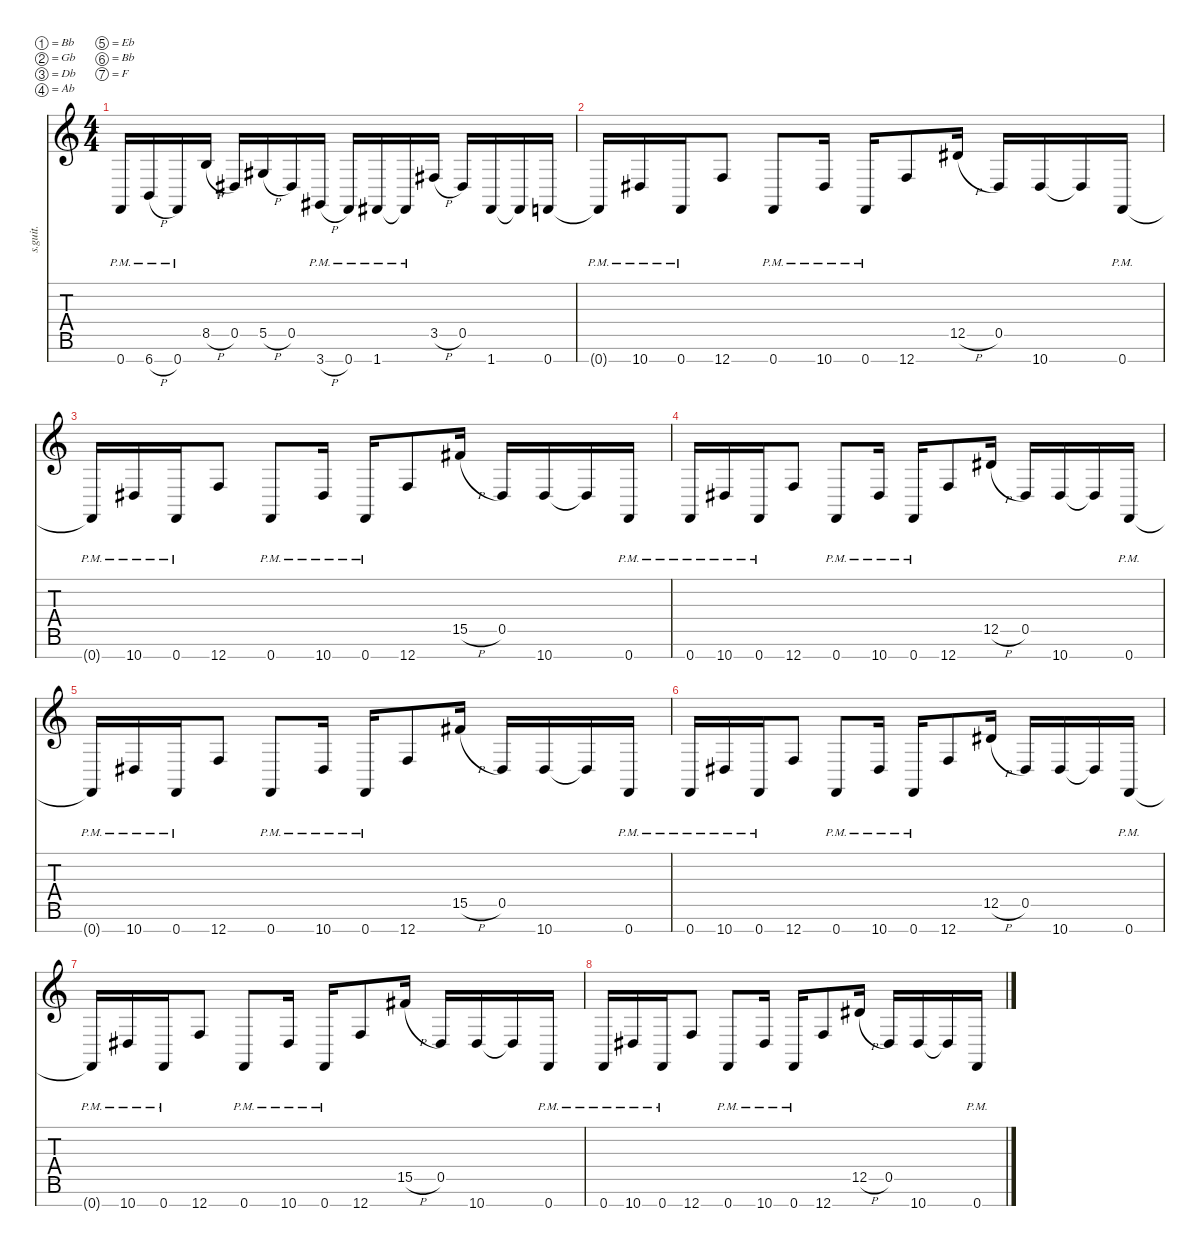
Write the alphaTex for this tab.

\defaultSystemsLayout 4
\hideDynamics
\bracketExtendMode nobrackets
\track ("Fredrik Thordendal" "s.guit.") {instrument distortionguitar}
\staff {score tabs}
\tuning (Bb3 Gb3 Db3 Ab2 Eb2 Bb1 F1)
\ts (4 4)
\tempo (110 hide)
\clef g2
\ks c
0.7{pm}.16{lyrics (0 "") lyrics (1 "") lyrics (2 "") lyrics (3 "") lyrics (4 "") dy f} 6.7{h pm}.16{lyrics (0 "") lyrics (1 "") lyrics (2 "") lyrics (3 "") lyrics (4 "")} 0.7{pm}.16{lyrics (0 "") lyrics (1 "") lyrics (2 "") lyrics (3 "") lyrics (4 "")} 8.5{h}.16{lyrics (0 "") lyrics (1 "") lyrics (2 "") lyrics (3 "") lyrics (4 "")} 0.5{acc #}.16{lyrics (0 "") lyrics (1 "") lyrics (2 "") lyrics (3 "") lyrics (4 "")} 5.5{h acc #}.16{lyrics (0 "") lyrics (1 "") lyrics (2 "") lyrics (3 "") lyrics (4 "")} 0.5{acc #}.16{lyrics (0 "") lyrics (1 "") lyrics (2 "") lyrics (3 "") lyrics (4 "")} 3.7{h pm acc #}.16{lyrics (0 "") lyrics (1 "") lyrics (2 "") lyrics (3 "") lyrics (4 "")} 0.7{pm}.16{lyrics (0 "") lyrics (1 "") lyrics (2 "") lyrics (3 "") lyrics (4 "")} 1.7{pm acc #}.16{lyrics (0 "") lyrics (1 "") lyrics (2 "") lyrics (3 "") lyrics (4 "")} 1.7{pm t acc #}.16{lyrics (0 "") lyrics (1 "") lyrics (2 "") lyrics (3 "") lyrics (4 "")} 3.5{h acc #}.16{lyrics (0 "") lyrics (1 "") lyrics (2 "") lyrics (3 "") lyrics (4 "")} 0.5{acc #}.16{lyrics (0 "") lyrics (1 "") lyrics (2 "") lyrics (3 "") lyrics (4 "")} 1.7{acc #}.16{lyrics (0 "") lyrics (1 "") lyrics (2 "") lyrics (3 "") lyrics (4 "")} 1.7{t acc #}.16{lyrics (0 "") lyrics (1 "") lyrics (2 "") lyrics (3 "") lyrics (4 "")} 0.7.16{lyrics (0 "") lyrics (1 "") lyrics (2 "") lyrics (3 "") lyrics (4 "")} |
0.7{pm t}.16{lyrics (0 "") lyrics (1 "") lyrics (2 "") lyrics (3 "") lyrics (4 "")} 10.7{pm acc #}.16{lyrics (0 "") lyrics (1 "") lyrics (2 "") lyrics (3 "") lyrics (4 "")} 0.7{pm}.16{lyrics (0 "") lyrics (1 "") lyrics (2 "") lyrics (3 "") lyrics (4 "")} 12.7.8{lyrics (0 "") lyrics (1 "") lyrics (2 "") lyrics (3 "") lyrics (4 "")} 0.7{pm}.8{lyrics (0 "") lyrics (1 "") lyrics (2 "") lyrics (3 "") lyrics (4 "")} 10.7{pm acc #}.16{lyrics (0 "") lyrics (1 "") lyrics (2 "") lyrics (3 "") lyrics (4 "")} 0.7{pm}.16{lyrics (0 "") lyrics (1 "") lyrics (2 "") lyrics (3 "") lyrics (4 "")} 12.7.8{lyrics (0 "") lyrics (1 "") lyrics (2 "") lyrics (3 "") lyrics (4 "")} 12.5{h acc #}.16{lyrics (0 "") lyrics (1 "") lyrics (2 "") lyrics (3 "") lyrics (4 "")} 0.5{acc #}.16{lyrics (0 "") lyrics (1 "") lyrics (2 "") lyrics (3 "") lyrics (4 "")} 10.7{acc #}.16{lyrics (0 "") lyrics (1 "") lyrics (2 "") lyrics (3 "") lyrics (4 "")} 10.7{t acc #}.16{lyrics (0 "") lyrics (1 "") lyrics (2 "") lyrics (3 "") lyrics (4 "")} 0.7{pm}.16{lyrics (0 "") lyrics (1 "") lyrics (2 "") lyrics (3 "") lyrics (4 "")} |
0.7{pm t}.16{lyrics (0 "") lyrics (1 "") lyrics (2 "") lyrics (3 "") lyrics (4 "")} 10.7{pm acc #}.16{lyrics (0 "") lyrics (1 "") lyrics (2 "") lyrics (3 "") lyrics (4 "")} 0.7{pm}.16{lyrics (0 "") lyrics (1 "") lyrics (2 "") lyrics (3 "") lyrics (4 "")} 12.7.8{lyrics (0 "") lyrics (1 "") lyrics (2 "") lyrics (3 "") lyrics (4 "")} 0.7{pm}.8{lyrics (0 "") lyrics (1 "") lyrics (2 "") lyrics (3 "") lyrics (4 "")} 10.7{pm acc #}.16{lyrics (0 "") lyrics (1 "") lyrics (2 "") lyrics (3 "") lyrics (4 "")} 0.7{pm}.16{lyrics (0 "") lyrics (1 "") lyrics (2 "") lyrics (3 "") lyrics (4 "")} 12.7.8{lyrics (0 "") lyrics (1 "") lyrics (2 "") lyrics (3 "") lyrics (4 "")} 15.5{h acc #}.16{lyrics (0 "") lyrics (1 "") lyrics (2 "") lyrics (3 "") lyrics (4 "")} 0.5{acc #}.16{lyrics (0 "") lyrics (1 "") lyrics (2 "") lyrics (3 "") lyrics (4 "")} 10.7{acc #}.16{lyrics (0 "") lyrics (1 "") lyrics (2 "") lyrics (3 "") lyrics (4 "")} 10.7{t acc #}.16{lyrics (0 "") lyrics (1 "") lyrics (2 "") lyrics (3 "") lyrics (4 "")} 0.7{pm}.16{lyrics (0 "") lyrics (1 "") lyrics (2 "") lyrics (3 "") lyrics (4 "")} |
0.7{pm}.16{lyrics (0 "") lyrics (1 "") lyrics (2 "") lyrics (3 "") lyrics (4 "")} 10.7{pm acc #}.16{lyrics (0 "") lyrics (1 "") lyrics (2 "") lyrics (3 "") lyrics (4 "")} 0.7{pm}.16{lyrics (0 "") lyrics (1 "") lyrics (2 "") lyrics (3 "") lyrics (4 "")} 12.7.8{lyrics (0 "") lyrics (1 "") lyrics (2 "") lyrics (3 "") lyrics (4 "")} 0.7{pm}.8{lyrics (0 "") lyrics (1 "") lyrics (2 "") lyrics (3 "") lyrics (4 "")} 10.7{pm acc #}.16{lyrics (0 "") lyrics (1 "") lyrics (2 "") lyrics (3 "") lyrics (4 "")} 0.7{pm}.16{lyrics (0 "") lyrics (1 "") lyrics (2 "") lyrics (3 "") lyrics (4 "")} 12.7.8{lyrics (0 "") lyrics (1 "") lyrics (2 "") lyrics (3 "") lyrics (4 "")} 12.5{h acc #}.16{lyrics (0 "") lyrics (1 "") lyrics (2 "") lyrics (3 "") lyrics (4 "")} 0.5{acc #}.16{lyrics (0 "") lyrics (1 "") lyrics (2 "") lyrics (3 "") lyrics (4 "")} 10.7{acc #}.16{lyrics (0 "") lyrics (1 "") lyrics (2 "") lyrics (3 "") lyrics (4 "")} 10.7{t acc #}.16{lyrics (0 "") lyrics (1 "") lyrics (2 "") lyrics (3 "") lyrics (4 "")} 0.7{pm}.16{lyrics (0 "") lyrics (1 "") lyrics (2 "") lyrics (3 "") lyrics (4 "")} |
0.7{pm t}.16{lyrics (0 "") lyrics (1 "") lyrics (2 "") lyrics (3 "") lyrics (4 "")} 10.7{pm acc #}.16{lyrics (0 "") lyrics (1 "") lyrics (2 "") lyrics (3 "") lyrics (4 "")} 0.7{pm}.16{lyrics (0 "") lyrics (1 "") lyrics (2 "") lyrics (3 "") lyrics (4 "")} 12.7.8{lyrics (0 "") lyrics (1 "") lyrics (2 "") lyrics (3 "") lyrics (4 "")} 0.7{pm}.8{lyrics (0 "") lyrics (1 "") lyrics (2 "") lyrics (3 "") lyrics (4 "")} 10.7{pm acc #}.16{lyrics (0 "") lyrics (1 "") lyrics (2 "") lyrics (3 "") lyrics (4 "")} 0.7{pm}.16{lyrics (0 "") lyrics (1 "") lyrics (2 "") lyrics (3 "") lyrics (4 "")} 12.7.8{lyrics (0 "") lyrics (1 "") lyrics (2 "") lyrics (3 "") lyrics (4 "")} 15.5{h acc #}.16{lyrics (0 "") lyrics (1 "") lyrics (2 "") lyrics (3 "") lyrics (4 "")} 0.5{acc #}.16{lyrics (0 "") lyrics (1 "") lyrics (2 "") lyrics (3 "") lyrics (4 "")} 10.7{acc #}.16{lyrics (0 "") lyrics (1 "") lyrics (2 "") lyrics (3 "") lyrics (4 "")} 10.7{t acc #}.16{lyrics (0 "") lyrics (1 "") lyrics (2 "") lyrics (3 "") lyrics (4 "")} 0.7{pm}.16{lyrics (0 "") lyrics (1 "") lyrics (2 "") lyrics (3 "") lyrics (4 "")} |
0.7{pm}.16{lyrics (0 "") lyrics (1 "") lyrics (2 "") lyrics (3 "") lyrics (4 "")} 10.7{pm acc #}.16{lyrics (0 "") lyrics (1 "") lyrics (2 "") lyrics (3 "") lyrics (4 "")} 0.7{pm}.16{lyrics (0 "") lyrics (1 "") lyrics (2 "") lyrics (3 "") lyrics (4 "")} 12.7.8{lyrics (0 "") lyrics (1 "") lyrics (2 "") lyrics (3 "") lyrics (4 "")} 0.7{pm}.8{lyrics (0 "") lyrics (1 "") lyrics (2 "") lyrics (3 "") lyrics (4 "")} 10.7{pm acc #}.16{lyrics (0 "") lyrics (1 "") lyrics (2 "") lyrics (3 "") lyrics (4 "")} 0.7{pm}.16{lyrics (0 "") lyrics (1 "") lyrics (2 "") lyrics (3 "") lyrics (4 "")} 12.7.8{lyrics (0 "") lyrics (1 "") lyrics (2 "") lyrics (3 "") lyrics (4 "")} 12.5{h acc #}.16{lyrics (0 "") lyrics (1 "") lyrics (2 "") lyrics (3 "") lyrics (4 "")} 0.5{acc #}.16{lyrics (0 "") lyrics (1 "") lyrics (2 "") lyrics (3 "") lyrics (4 "")} 10.7{acc #}.16{lyrics (0 "") lyrics (1 "") lyrics (2 "") lyrics (3 "") lyrics (4 "")} 10.7{t acc #}.16{lyrics (0 "") lyrics (1 "") lyrics (2 "") lyrics (3 "") lyrics (4 "")} 0.7{pm}.16{lyrics (0 "") lyrics (1 "") lyrics (2 "") lyrics (3 "") lyrics (4 "")} |
0.7{pm t}.16{lyrics (0 "") lyrics (1 "") lyrics (2 "") lyrics (3 "") lyrics (4 "")} 10.7{pm acc #}.16{lyrics (0 "") lyrics (1 "") lyrics (2 "") lyrics (3 "") lyrics (4 "")} 0.7{pm}.16{lyrics (0 "") lyrics (1 "") lyrics (2 "") lyrics (3 "") lyrics (4 "")} 12.7.8{lyrics (0 "") lyrics (1 "") lyrics (2 "") lyrics (3 "") lyrics (4 "")} 0.7{pm}.8{lyrics (0 "") lyrics (1 "") lyrics (2 "") lyrics (3 "") lyrics (4 "")} 10.7{pm acc #}.16{lyrics (0 "") lyrics (1 "") lyrics (2 "") lyrics (3 "") lyrics (4 "")} 0.7{pm}.16{lyrics (0 "") lyrics (1 "") lyrics (2 "") lyrics (3 "") lyrics (4 "")} 12.7.8{lyrics (0 "") lyrics (1 "") lyrics (2 "") lyrics (3 "") lyrics (4 "")} 15.5{h acc #}.16{lyrics (0 "") lyrics (1 "") lyrics (2 "") lyrics (3 "") lyrics (4 "")} 0.5{acc #}.16{lyrics (0 "") lyrics (1 "") lyrics (2 "") lyrics (3 "") lyrics (4 "")} 10.7{acc #}.16{lyrics (0 "") lyrics (1 "") lyrics (2 "") lyrics (3 "") lyrics (4 "")} 10.7{t acc #}.16{lyrics (0 "") lyrics (1 "") lyrics (2 "") lyrics (3 "") lyrics (4 "")} 0.7{pm}.16{lyrics (0 "") lyrics (1 "") lyrics (2 "") lyrics (3 "") lyrics (4 "")} |
0.7{pm}.16{lyrics (0 "") lyrics (1 "") lyrics (2 "") lyrics (3 "") lyrics (4 "")} 10.7{pm acc #}.16{lyrics (0 "") lyrics (1 "") lyrics (2 "") lyrics (3 "") lyrics (4 "")} 0.7{pm}.16{lyrics (0 "") lyrics (1 "") lyrics (2 "") lyrics (3 "") lyrics (4 "")} 12.7.8{lyrics (0 "") lyrics (1 "") lyrics (2 "") lyrics (3 "") lyrics (4 "")} 0.7{pm}.8{lyrics (0 "") lyrics (1 "") lyrics (2 "") lyrics (3 "") lyrics (4 "")} 10.7{pm acc #}.16{lyrics (0 "") lyrics (1 "") lyrics (2 "") lyrics (3 "") lyrics (4 "")} 0.7{pm}.16{lyrics (0 "") lyrics (1 "") lyrics (2 "") lyrics (3 "") lyrics (4 "")} 12.7.8{lyrics (0 "") lyrics (1 "") lyrics (2 "") lyrics (3 "") lyrics (4 "")} 12.5{h acc #}.16{lyrics (0 "") lyrics (1 "") lyrics (2 "") lyrics (3 "") lyrics (4 "")} 0.5{acc #}.16{lyrics (0 "") lyrics (1 "") lyrics (2 "") lyrics (3 "") lyrics (4 "")} 10.7{acc #}.16{lyrics (0 "") lyrics (1 "") lyrics (2 "") lyrics (3 "") lyrics (4 "")} 10.7{t acc #}.16{lyrics (0 "") lyrics (1 "") lyrics (2 "") lyrics (3 "") lyrics (4 "")} 0.7{pm}.16{lyrics (0 "") lyrics (1 "") lyrics (2 "") lyrics (3 "") lyrics (4 "")}
